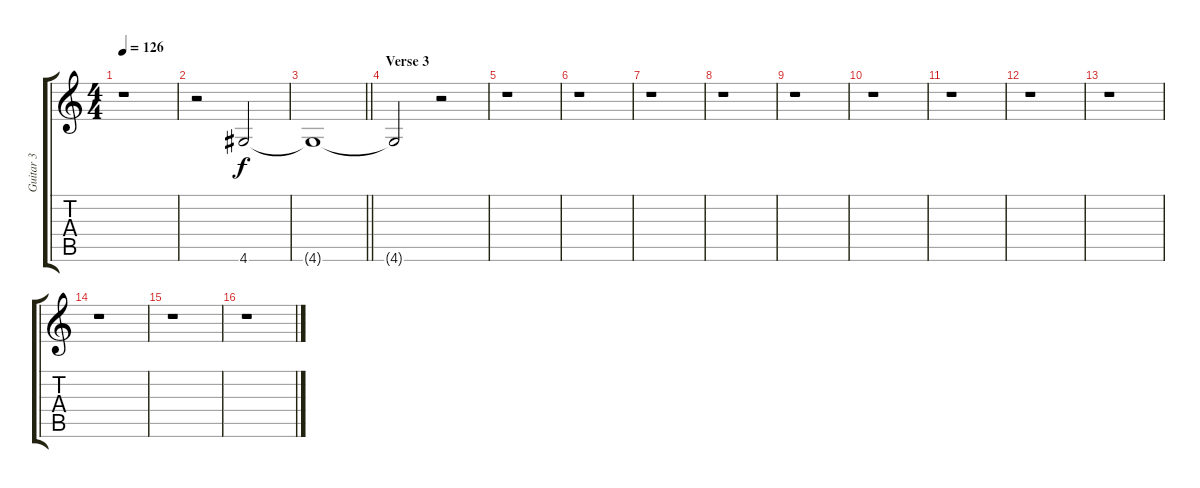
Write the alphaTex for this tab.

\track ("Guitar 3" "Guitar 3") {instrument distortionguitar}
\staff {score tabs}
\tuning (E4 B3 G3 D3 A2 E2) {hide}
\ts (4 4)
\tempo 126
\clef g2
\ks c
r.1{dy f} |
r.2 4.6.2 |
\barLineRight lightlight
4.6{t}.1 |
\section ("" "Verse 3")
4.6{t}.2 r.2 |
r.1 |
r.1 |
r.1 |
r.1 |
r.1 |
r.1 |
r.1 |
r.1 |
r.1 |
r.1 |
r.1 |
r.1
